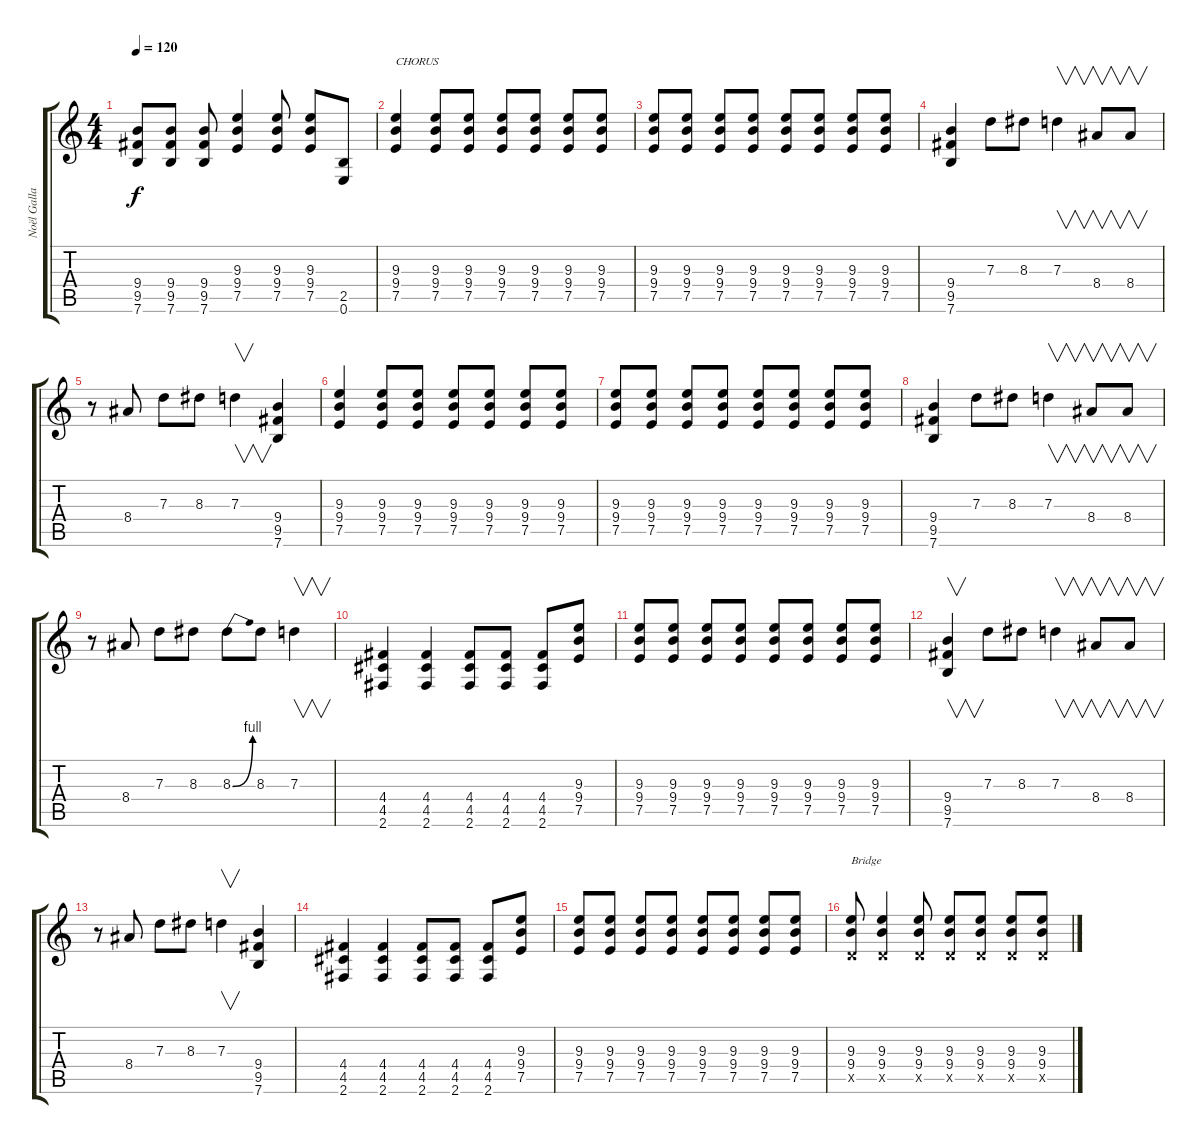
\track ("Noël Gallagher - Lead Guitar" "Noël Galla") {instrument distortionguitar}
\staff {score tabs}
\tuning (E4 B3 G3 D3 A2 E2) {hide}
\ts (4 4)
\tempo 120
\clef g2
\ks c
(9.4 9.5 7.6).8{dy f} (9.4 9.5 7.6).8 (9.4 9.5 7.6).8 (9.3 9.4 7.5).4 (9.3 9.4 7.5).8 (9.3 9.4 7.5).8 (2.5 0.6).8 |
(9.3 9.4 7.5).4{txt "CHORUS"} (9.3 9.4 7.5).8 (9.3 9.4 7.5).8 (9.3 9.4 7.5).8 (9.3 9.4 7.5).8 (9.3 9.4 7.5).8 (9.3 9.4 7.5).8 |
(9.3 9.4 7.5).8 (9.3 9.4 7.5).8 (9.3 9.4 7.5).8 (9.3 9.4 7.5).8 (9.3 9.4 7.5).8 (9.3 9.4 7.5).8 (9.3 9.4 7.5).8 (9.3 9.4 7.5).8 |
(9.4 9.5 7.6).4 7.3.8 8.3.8 7.3.4{v} 8.4.8{v} 8.4.8{v} |
r.8 8.4.8 7.3.8 8.3.8 7.3.4{v} (9.4 9.5 7.6).4 |
(9.3 9.4 7.5).4 (9.3 9.4 7.5).8 (9.3 9.4 7.5).8 (9.3 9.4 7.5).8 (9.3 9.4 7.5).8 (9.3 9.4 7.5).8 (9.3 9.4 7.5).8 |
(9.3 9.4 7.5).8 (9.3 9.4 7.5).8 (9.3 9.4 7.5).8 (9.3 9.4 7.5).8 (9.3 9.4 7.5).8 (9.3 9.4 7.5).8 (9.3 9.4 7.5).8 (9.3 9.4 7.5).8 |
(9.4 9.5 7.6).4 7.3.8 8.3.8 7.3.4{v} 8.4.8{v} 8.4.8{v} |
r.8 8.4.8 7.3.8 8.3.8 8.3{be (bend 0 0 60 4)}.8 8.3.8 7.3.4{v} |
(4.4 4.5 2.6).4 (4.4 4.5 2.6).4 (4.4 4.5 2.6).8 (4.4 4.5 2.6).8 (4.4 4.5 2.6).8 (9.3 9.4 7.5).8 |
(9.3 9.4 7.5).8 (9.3 9.4 7.5).8 (9.3 9.4 7.5).8 (9.3 9.4 7.5).8 (9.3 9.4 7.5).8 (9.3 9.4 7.5).8 (9.3 9.4 7.5).8 (9.3 9.4 7.5).8 |
(9.4 9.5 7.6).4{v} 7.3.8 8.3.8 7.3.4{v} 8.4.8{v} 8.4.8{v} |
r.8 8.4.8 7.3.8 8.3.8 7.3.4{v} (9.4 9.5 7.6).4 |
(4.4 4.5 2.6).4 (4.4 4.5 2.6).4 (4.4 4.5 2.6).8 (4.4 4.5 2.6).8 (4.4 4.5 2.6).8 (9.3 9.4 7.5).8 |
(9.3 9.4 7.5).8 (9.3 9.4 7.5).8 (9.3 9.4 7.5).8 (9.3 9.4 7.5).8 (9.3 9.4 7.5).8 (9.3 9.4 7.5).8 (9.3 9.4 7.5).8 (9.3 9.4 7.5).8 |
(9.3 9.4 5.5{x}).8{txt "Bridge"} (9.3 9.4 5.5{x}).4 (9.3 9.4 5.5{x}).8 (9.3 9.4 5.5{x}).8 (9.3 9.4 5.5{x}).8 (9.3 9.4 5.5{x}).8 (9.3 9.4 5.5{x}).8
